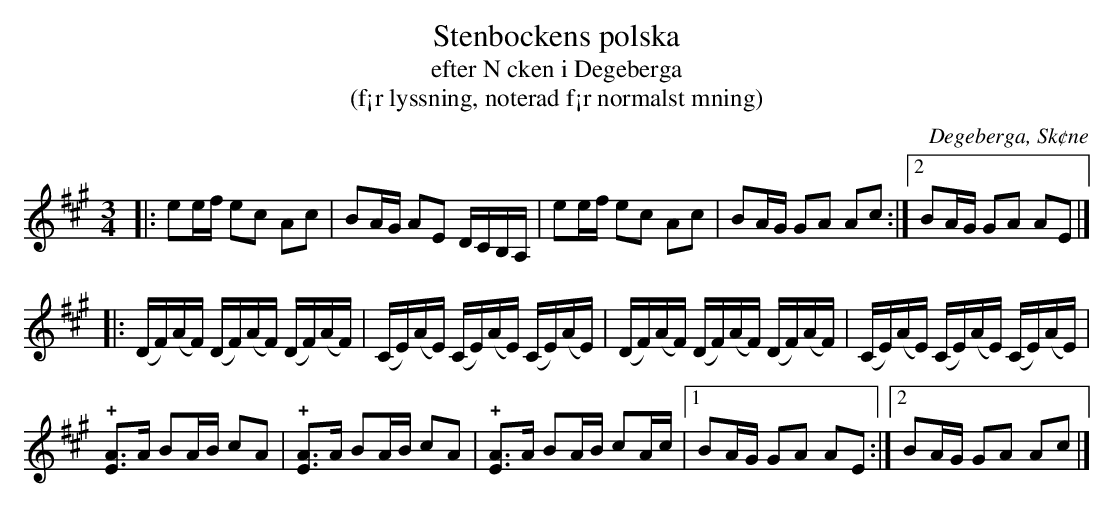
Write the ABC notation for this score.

X:1
T:Stenbockens polska
T:efter N cken i Degeberga
T:(f¡r lyssning, noterad f¡r normalst mning)
O:Degeberga, Sk¢ne
M:3/4
L:1/4
Q:100
K:A
[L:1/8] |: ee/f/ ec Ac | BA/G/ AE D/C/B,/A,/ | ee/f/ ec Ac | BA/G/ GA Ac :|2 BA/G/ GA AE |]
[L:1/16]|: (DF)(AF) (DF)(AF) (DF)(AF) | (CE)(AE) (CE)(AE) (CE)(AE) | (DF)(AF) (DF)(AF) (DF)(AF) | (CE)(AE) (CE)(AE) (CE)(AE) |
[L:1/8] !+![EA]>A BA/B/ cA | !+![EA]>A BA/B/ cA | !+![EA]>A BA/B/ cA/c/ |1 BA/G/ GA AE :|2 BA/G/ GA Ac |]
